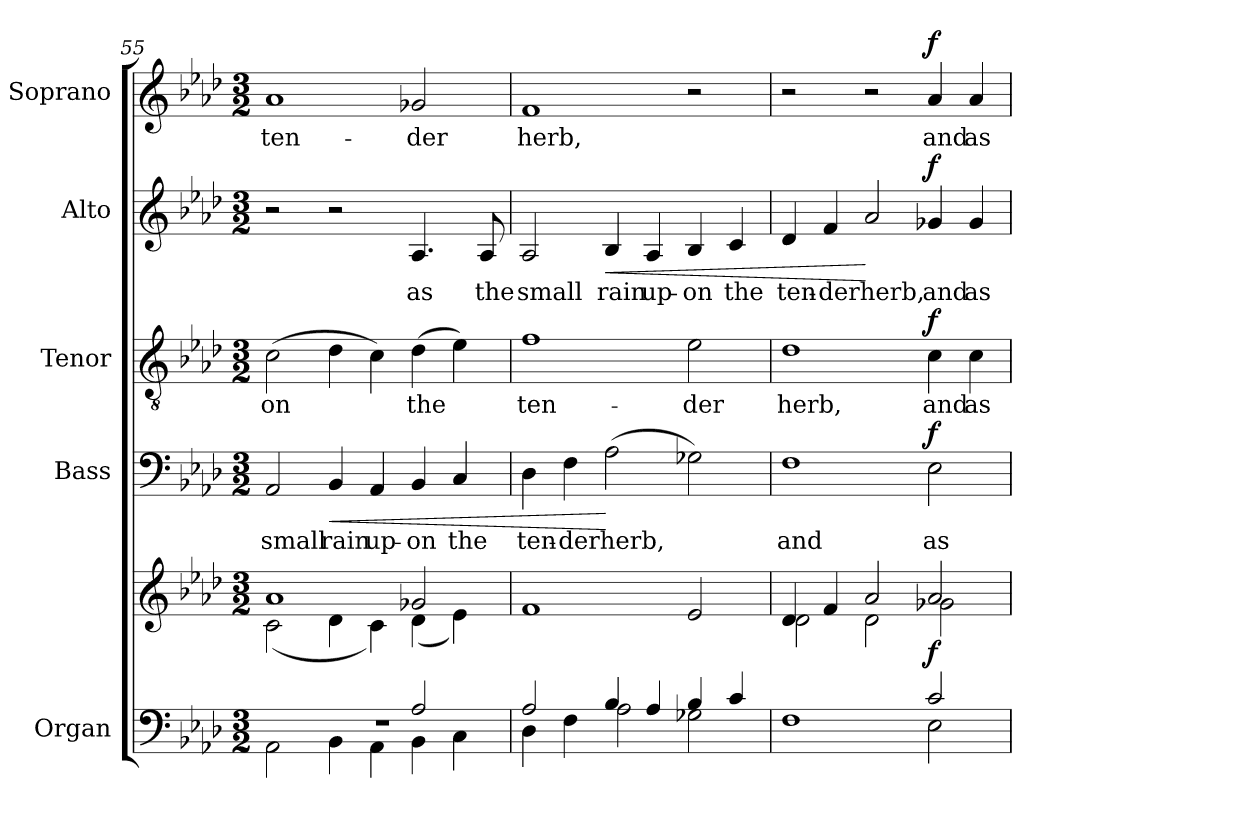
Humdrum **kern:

**kern	**kern	**dynam	**kern	**text	**dynam	**kern	**text	**dynam	**kern	**text	**dynam	**kern	**text	**dynam
*part5	*part5	*part5	*part4	*part4	*part4	*part3	*part3	*part3	*part2	*part2	*part2	*part1	*part1	*part1
*staff6	*staff5	*staff5/6	*staff4	*staff4	*staff4	*staff3	*staff3	*staff3	*staff2	*staff2	*staff2	*staff1	*staff1	*staff1
*I"Organ	*	*	*I"Bass	*	*	*I"Tenor	*	*	*I"Alto	*	*	*I"Soprano	*	*
*I'Org.	*	*	*I'B.	*	*	*I'T.	*	*	*I'A.	*	*	*I'S.	*	*
*clefF4	*clefG2	*	*clefF4	*	*	*clefGv2	*	*	*clefG2	*	*	*clefG2	*	*
*	*	*	*	*	*	*ITrd7c12	*	*	*	*	*	*	*	*
*k[b-e-a-d-]	*k[b-e-a-d-]	*	*k[b-e-a-d-]	*	*	*k[b-e-a-d-]	*	*	*k[b-e-a-d-]	*	*	*k[b-e-a-d-]	*	*
*A-:	*A-:	*	*A-:	*	*	*A-:	*	*	*A-:	*	*	*A-:	*	*
*M3/2	*M3/2	*	*M3/2	*	*	*M3/2	*	*	*M3/2	*	*	*M3/2	*	*
=55	=55	=55	=55	=55	=55	=55	=55	=55	=55	=55	=55	=55	=55	=55
!LO:N:vis=1	!	!	!	!	!	!	!	!	!	!	!	!	!	!
*^	*^	*	*	*	*	*	*	*	*	*	*	*	*	*
*	*^	*	*	*	*	*	*	*	*	*	*	*	*	*	*	*
!	!	!	!	!	!	!	!LO:LY:b:color=#000000	!	!	!	!	!	!	!	!	!	!
!	!	!	!	!	!	!	!	!	!	!LO:LY:b:color=#000000	!	!	!	!	!	!	!
!	!	!	!	!	!	!	!	!	!	!	!	!	!	!	!	!LO:LY:b:color=#000000	!
1.r	1ryy	2AA-i\	1a-i	(2ci\	.	2AA-i/	small	.	(2Ci\	-on	.	2r	.	.	1a-i	ten-	.
!	!	!	!	!	!	!	!LO:LY:b:color=#000000	!LO:HP:b	!	!	!	!	!	!	!	!	!
.	.	4BB-i\	.	4d-i\	.	4BB-i/	rain	<	4D-i\	.	.	2r	.	.	.	.	.
!	!	!	!	!	!	!	!LO:LY:b:color=#000000	!	!	!	!	!	!	!	!	!	!
.	.	4AA-i\	.	4ci\)	.	4AA-i/	up-	.	4Ci\)	.	.	.	.	.	.	.	.
!	!	!	!	!	!	!	!LO:LY:b:color=#000000	!	!	!	!	!	!	!	!	!	!
!	!	!	!	!	!	!	!	!	!	!LO:LY:b:color=#000000	!	!	!	!	!	!	!
!	!	!	!	!	!	!	!	!	!	!	!	!	!LO:LY:b:color=#000000	!	!	!	!
!	!	!	!	!	!	!	!	!	!	!	!	!	!	!	!	!LO:LY:b:color=#000000	!
.	4BB-i\	2A-i/	2g-Xi/	(4d-i\	.	4BB-i/	-on	.	(4D-i\	the	.	4.A-i/	as	.	2g-Xi/	-der	.
!	!	!	!	!	!	!	!LO:LY:b:color=#000000	!	!	!	!	!	!	!	!	!	!
.	4Ci\	.	.	4e-i\)	.	4Ci/	the	.	4E-i\)	.	.	.	.	.	.	.	.
!	!	!	!	!	!	!	!	!	!	!	!	!	!LO:LY:b:color=#000000	!	!	!	!
.	.	.	.	.	.	.	.	.	.	.	.	8A-i/	the	.	.	.	.
*	*v	*v	*	*	*	*	*	*	*	*	*	*	*	*	*	*	*
*	*	*v	*v	*	*	*	*	*	*	*	*	*	*	*	*	*
=56	=56	=56	=56	=56	=56	=56	=56	=56	=56	=56	=56	=56	=56	=56	=56
!	!	!	!	!	!LO:LY:b:color=#000000	!	!	!	!	!	!	!	!	!	!
!	!	!	!	!	!	!	!	!LO:LY:b:color=#000000	!	!	!	!	!	!	!
!	!	!	!	!	!	!	!	!	!	!	!LO:LY:b:color=#000000	!	!	!	!
!	!	!	!	!	!	!	!	!	!	!	!	!	!	!LO:LY:b:color=#000000	!
2A-i/	4D-i\	1fi	.	4D-i\	ten-	.	1Fi	ten-	.	2A-i/	small	.	1fi	herb,	.
!	!	!	!	!	!LO:LY:b:color=#000000	!	!	!	!	!	!	!	!	!	!
.	4Fi\	.	.	4Fi\	-der	.	.	.	.	.	.	.	.	.	.
!	!	!	!	!	!LO:LY:b:color=#000000	!	!	!	!	!	!	!	!	!	!
!	!	!	!	!	!	!	!	!	!	!	!LO:LY:b:color=#000000	!LO:HP:b	!	!	!
4B-i/	2A-i\	.	.	(2A-i\	herb,	[	.	.	.	4B-i/	rain	<	.	.	.
!	!	!	!	!	!	!	!	!	!	!	!LO:LY:b:color=#000000	!	!	!	!
4A-i/	.	.	.	.	.	.	.	.	.	4A-i/	up-	.	.	.	.
!	!	!	!	!	!	!	!	!LO:LY:b:color=#000000	!	!	!	!	!	!	!
!	!	!	!	!	!	!	!	!	!	!	!LO:LY:b:color=#000000	!	!	!	!
4B-i/	2G-Xi\	2e-i/	.	2G-Xi\)	.	.	2E-i\	-der	.	4B-i/	-on	.	2r	.	.
!	!	!	!	!	!	!	!	!	!	!	!LO:LY:b:color=#000000	!	!	!	!
4ci/	.	.	.	.	.	.	.	.	.	4ci/	the	.	.	.	.
=57	=57	=57	=57	=57	=57	=57	=57	=57	=57	=57	=57	=57	=57	=57	=57
*	*	*^	*	*	*	*	*	*	*	*	*	*	*	*	*
!	!	!	!	!	!	!LO:LY:b:color=#000000	!	!	!	!	!	!	!	!	!	!
!	!	!	!	!	!	!	!	!	!LO:LY:b:color=#000000	!	!	!	!	!	!	!
!	!	!	!	!	!	!	!	!	!	!	!	!LO:LY:b:color=#000000	!	!	!	!
1Fi	1ryy	4d-i/	2d-i\	.	1Fi	and	.	1D-i	herb,	.	4d-i/	ten-	.	2r	.	.
!	!	!	!	!	!	!	!	!	!	!	!	!LO:LY:b:color=#000000	!	!	!	!
.	.	4fi/	.	.	.	.	.	.	.	.	4fi/	-der	.	.	.	.
!	!	!	!	!	!	!	!	!	!	!	!	!LO:LY:b:color=#000000	!	!	!	!
.	.	2a-i/	2d-i\	.	.	.	.	.	.	.	2a-i/	herb,	[	2r	.	.
!	!	!	!	!	!	!LO:LY:b:color=#000000	!	!	!	!	!	!	!	!	!	!
!	!	!	!	!	!	!	!	!	!LO:LY:b:color=#000000	!	!	!	!	!	!	!
!	!	!	!	!	!	!	!	!	!	!	!	!LO:LY:b:color=#000000	!	!	!	!
!	!	!	!	!	!	!	!	!	!	!	!	!	!	!	!LO:LY:b:color=#000000	!
2ci/	2E-i\	2a-i/	2g-Xi\	f	2E-i\	as	f	4Ci\	and	f	4g-Xi/	and	f	4a-i/	and	f
!	!	!	!	!	!	!	!	!	!LO:LY:b:color=#000000	!	!	!	!	!	!	!
!	!	!	!	!	!	!	!	!	!	!	!	!LO:LY:b:color=#000000	!	!	!	!
!	!	!	!	!	!	!	!	!	!	!	!	!	!	!	!LO:LY:b:color=#000000	!
.	.	.	.	.	.	.	.	4Ci\	as	.	4g-i/	as	.	4a-i/	as	.
*v	*v	*	*	*	*	*	*	*	*	*	*	*	*	*	*	*
*	*v	*v	*	*	*	*	*	*	*	*	*	*	*	*	*
=	=	=	=	=	=	=	=	=	=	=	=	=	=	=
*-	*-	*-	*-	*-	*-	*-	*-	*-	*-	*-	*-	*-	*-	*-
